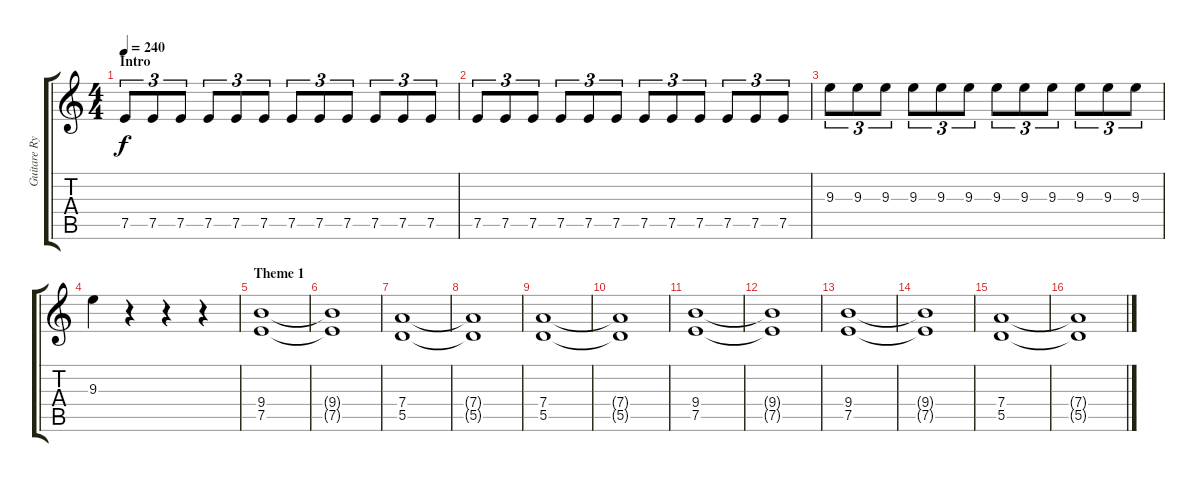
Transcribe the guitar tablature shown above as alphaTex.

\track ("Guitare Rythme" "Guitare Ry") {instrument overdrivenguitar}
\staff {score tabs}
\tuning (E4 B3 G3 D3 A2 E2) {hide}
\ts (4 4)
\section ("" "Intro")
\tempo 240
\clef g2
\ks c
7.5.8{tu (3 2) dy f instrument overdrivenguitar} 7.5.8{tu (3 2)} 7.5.8{tu (3 2)} 7.5.8{tu (3 2)} 7.5.8{tu (3 2)} 7.5.8{tu (3 2)} 7.5.8{tu (3 2)} 7.5.8{tu (3 2)} 7.5.8{tu (3 2)} 7.5.8{tu (3 2)} 7.5.8{tu (3 2)} 7.5.8{tu (3 2)} |
7.5.8{tu (3 2)} 7.5.8{tu (3 2)} 7.5.8{tu (3 2)} 7.5.8{tu (3 2)} 7.5.8{tu (3 2)} 7.5.8{tu (3 2)} 7.5.8{tu (3 2)} 7.5.8{tu (3 2)} 7.5.8{tu (3 2)} 7.5.8{tu (3 2)} 7.5.8{tu (3 2)} 7.5.8{tu (3 2)} |
9.3.8{tu (3 2)} 9.3.8{tu (3 2)} 9.3.8{tu (3 2)} 9.3.8{tu (3 2)} 9.3.8{tu (3 2)} 9.3.8{tu (3 2)} 9.3.8{tu (3 2)} 9.3.8{tu (3 2)} 9.3.8{tu (3 2)} 9.3.8{tu (3 2)} 9.3.8{tu (3 2)} 9.3.8{tu (3 2)} |
9.3.4 r.4 r.4 r.4 |
\section ("" "Theme 1")
(9.4 7.5).1 |
(9.4{t} 7.5{t}).1 |
(7.4 5.5).1 |
(7.4{t} 5.5{t}).1 |
(7.4 5.5).1 |
(7.4{t} 5.5{t}).1 |
(9.4 7.5).1 |
(9.4{t} 7.5{t}).1 |
(9.4 7.5).1 |
(9.4{t} 7.5{t}).1 |
(7.4 5.5).1 |
(7.4{t} 5.5{t}).1
